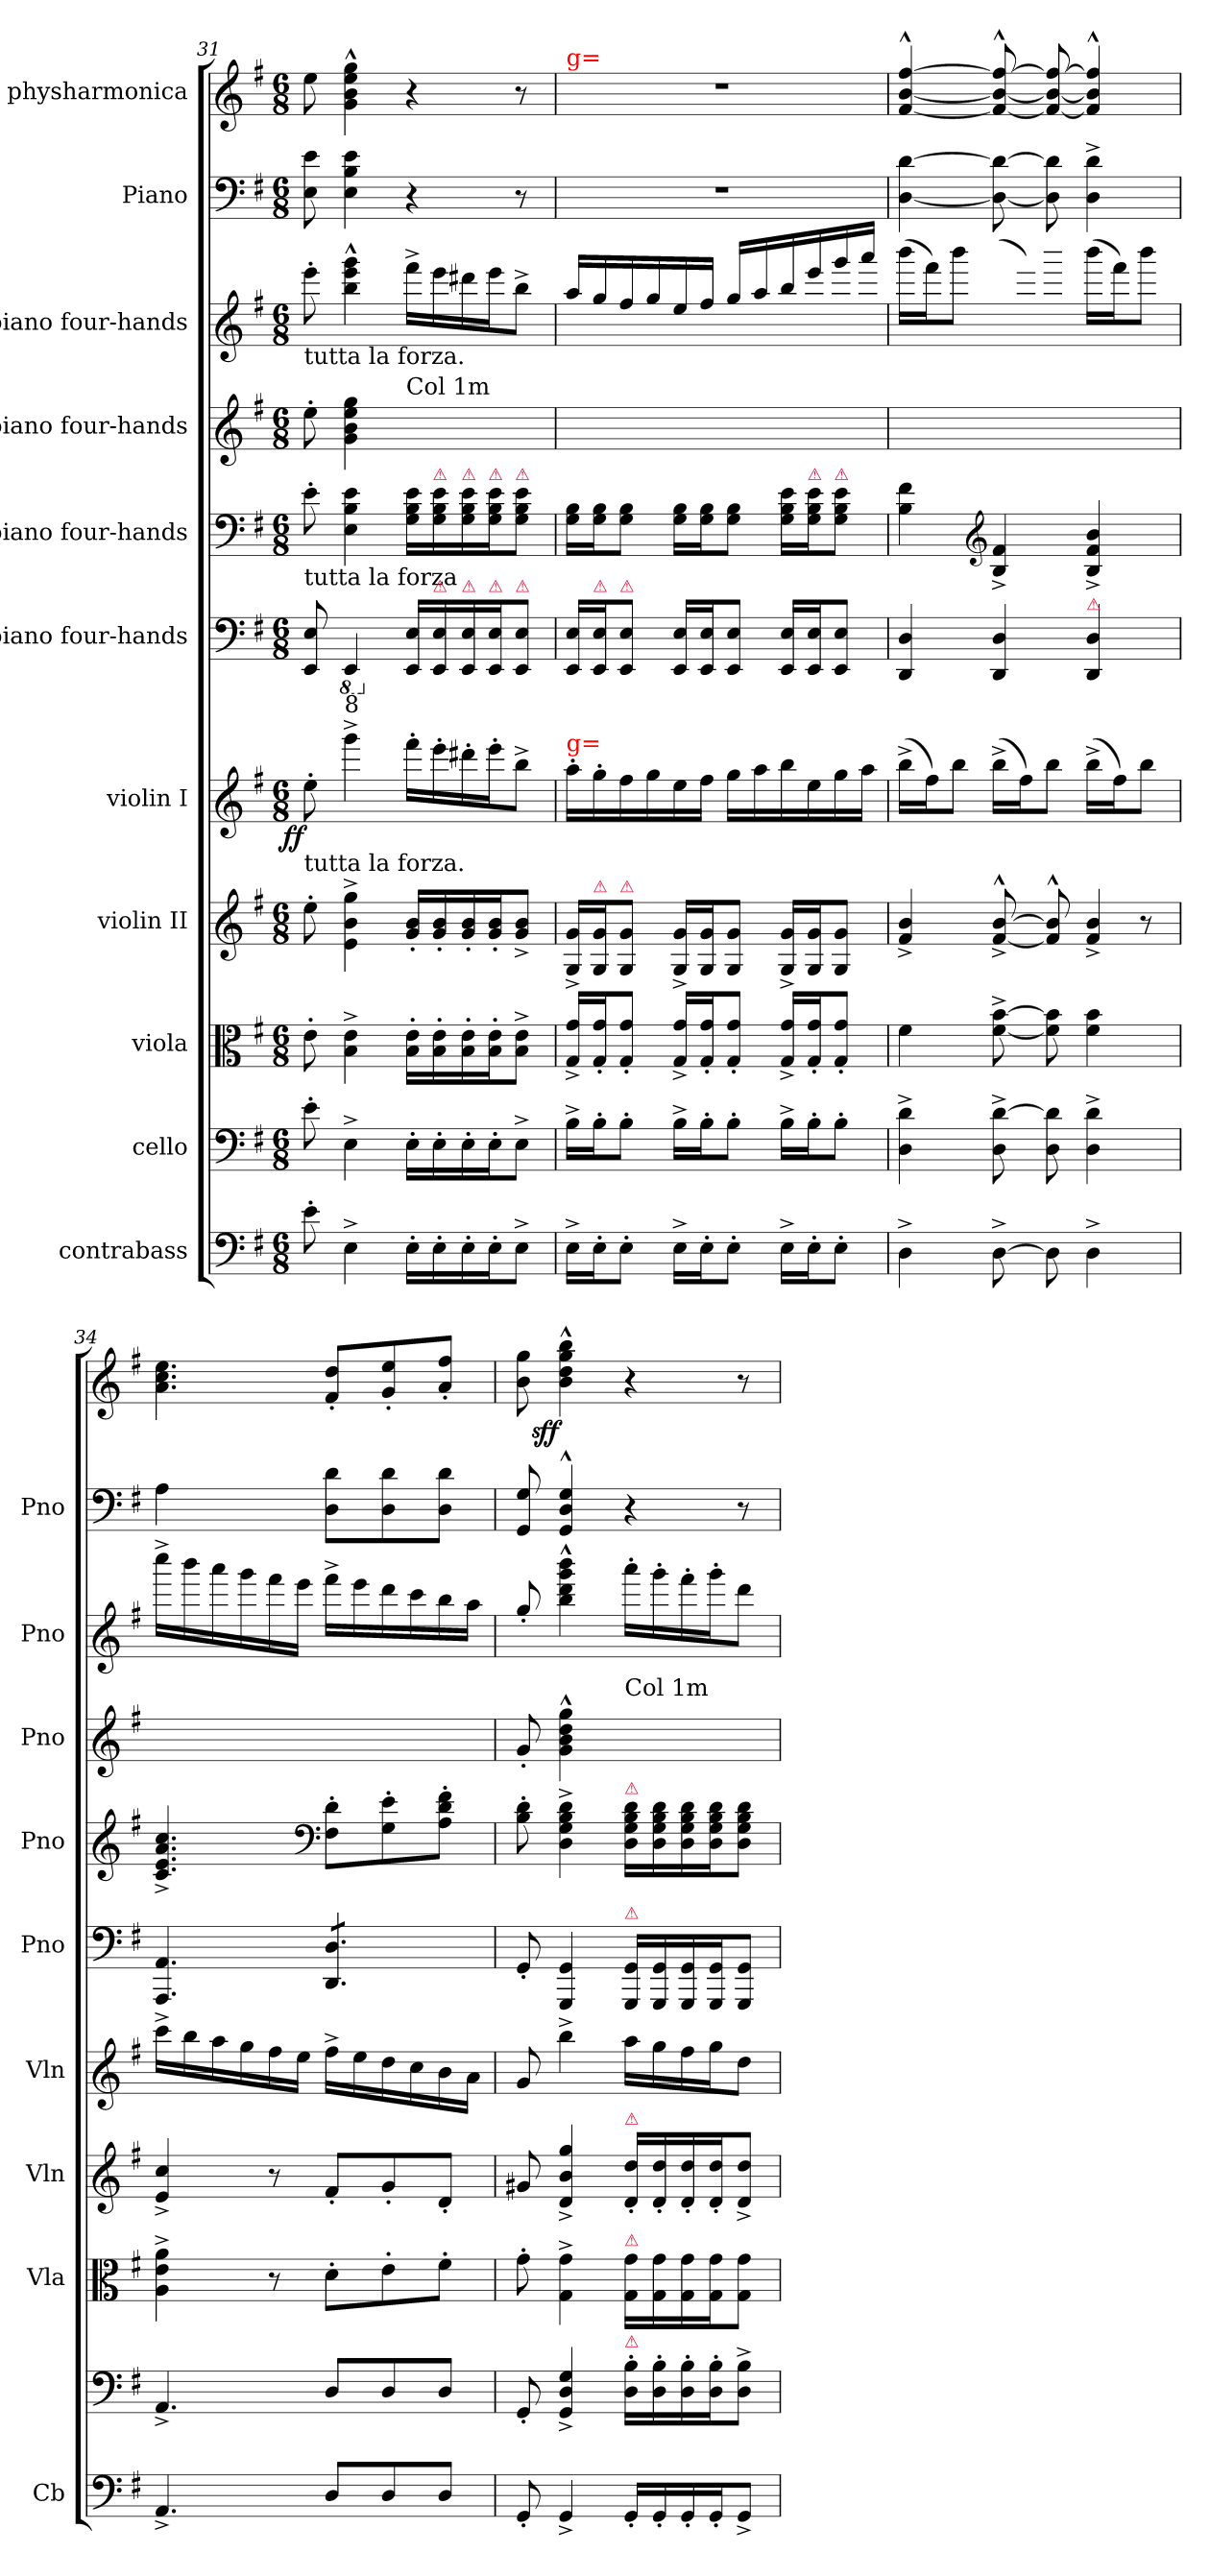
**kern	**kern	**kern	**kern	**kern	**dynam	**kern	**kern	**kern	**kern	**kern	**kern	**dynam
*part11	*part10	*part9	*part8	*part7	*part7	*part6	*part5	*part4	*part3	*part2	*part1	*part1
*staff11	*staff10	*staff9	*staff8	*staff7	*staff7	*staff6	*staff5	*staff4	*staff3	*staff2	*staff1	*staff1
*I"contrabass	*I"cello	*I"viola	*I"violin II	*I"violin I	*	*I"piano four-hands	*I"piano four-hands	*I"piano four-hands	*I"piano four-hands	*I"Piano	*I"physharmonica	*
*I'Cb	*	*I'Vla	*I'Vln	*I'Vln	*	*I'Pno	*I'Pno	*I'Pno	*I'Pno	*I'Pno	*	*
*clefF4	*clefF4	*clefC3	*clefG2	*clefG2	*	*clefF4	*clefF4	*clefG2	*clefG2	*clefF4	*clefG2	*
*k[f#]	*k[f#]	*k[f#]	*k[f#]	*k[f#]	*	*k[f#]	*k[f#]	*k[f#]	*k[f#]	*k[f#]	*k[f#]	*
*M6/8	*M6/8	*M6/8	*M6/8	*M6/8	*	*M6/8	*M6/8	*M6/8	*M6/8	*M6/8	*M6/8	*
=31	=31	=31	=31	=31	=31	=31	=31	=31	=31	=31	=31	=31
!	!	!	!	!	!	!	!	!	!LO:TX:b:t=tutta la forza.	!	!	!
!	!	!	!	!	!	!	!LO:TX:b:t=tutta la forza	!	!	!	!	!
!	!	!	!	!LO:TX:b:t=tutta la forza.	!	!	!	!	!	!	!	!
!	!	!	!	!	!LO:DY:rj	!	!	!	!	!	!	!
8e'\	8e'\	8e'\	8ee'\	8ee'\	ff	8EE/ 8E/	8e'\	8ee'\	8eee'\	8E\ 8e\	8ee\	.
*	*	*	*	*	*	*8ba	*	*	*	*	*	*
!	!	!	!	!	!	!LO:TX:b:t=8	!	!	!	!	!	!
4E^\	4E^\	4B^\ 4e^\	4e^\ 4b^\ 4gg^\	4ggg^\	.	4EEE/	4E\ 4B\ 4e\	4g\ 4b\ 4ee\ 4gg\	4bb^^\ 4eee^^\ 4ggg^^\	4E\ 4B\ 4e\	4g^^>\ 4b^^>\ 4ee^^>\ 4gg^^>\	.
*	*	*	*	*	*	*X8ba	*	*	*	*	*	*
!	!	!	!	!	!	!	!	!LO:TX:a:t=Col 1m	!	!	!	!
16E'\LL	16E'\LL	16B'\ 16e'\LL	16g'/ 16b'/LL	16fff#'\LL	.	16EE/ 16E/LL	16G\ 16B\ 16e\LL	16ff#^\LLyy	16fff#^\LL	4r	4r	.
!	!	!	!	!	!	!	!LO:TX:a:color=crimson:t=⚠	!	!	!	!	!
!	!	!	!	!	!	!LO:TX:a:color=crimson:t=⚠	!	!	!	!	!	!
16E'\	16E'\	16B'\ 16e'\	16g'/ 16b'/	16eee'\	.	16EE/ 16E/	16G\ 16B\ 16e\	16ee\yy	16eee\	.	.	.
!	!	!	!	!	!	!	!LO:TX:a:color=crimson:t=⚠	!	!	!	!	!
!	!	!	!	!	!	!LO:TX:a:color=crimson:t=⚠	!	!	!	!	!	!
16E'\	16E'\	16B'\ 16e'\	16g'/ 16b'/	16ddd#X'\	.	16EE/ 16E/	16G\ 16B\ 16e\	16dd#X\yy	16ddd#X\	.	.	.
!	!	!	!	!	!	!	!LO:TX:a:color=crimson:t=⚠	!	!	!	!	!
!	!	!	!	!	!	!LO:TX:a:color=crimson:t=⚠	!	!	!	!	!	!
16E'\J	16E'\J	16B'\ 16e'\J	16g'/ 16b'/J	16eee'\J	.	16EE/ 16E/J	16G\ 16B\ 16e\J	16ee\Jyy	16eee\J	.	.	.
!	!	!	!	!	!	!	!LO:TX:a:color=crimson:t=⚠	!	!	!	!	!
!	!	!	!	!	!	!LO:TX:a:color=crimson:t=⚠	!	!	!	!	!	!
8E^\J	8E^\J	8B^\ 8e^\J	8g^/ 8b^/J	8bb^\J	.	8EE/ 8E/J	8G\ 8B\ 8e\J	8b^\Jyy	8bb^\J	8r	8r	.
=32	=32	=32	=32	=32	=32	=32	=32	=32	=32	=32	=32	=32
!	!	!	!	!	!	!	!	!	!	!	!LO:TX:a:color=red:t=g=	!
!	!	!	!	!LO:TX:a:color=red:t=g=	!	!	!	!	!	!	!	!
16E^\LL	16B^\LL	16G^/ 16g^/LL	16G^/ 16g^/LL	16aa'\LL	.	16EE/ 16E/LL	16G\ 16B\LL	16a/LLyy	16aa/LL	2.r	2.r	.
!	!	!	!	!	!	!LO:TX:a:color=crimson:t=⚠	!	!	!	!	!	!
!	!	!	!LO:TX:a:color=crimson:t=⚠	!	!	!	!	!	!	!	!	!
16E'\J	16B'\J	16G'/ 16g'/J	16G/ 16g/J	16gg'\	.	16EE/ 16E/J	16G\ 16B\J	16g/yy	16gg/	.	.	.
!	!	!	!	!	!	!LO:TX:a:color=crimson:t=⚠	!	!	!	!	!	!
!	!	!	!LO:TX:a:color=crimson:t=⚠	!	!	!	!	!	!	!	!	!
8E'\J	8B'\J	8G'/ 8g'/J	8G/ 8g/J	16ff#\	.	8EE/ 8E/J	8G\ 8B\J	16f#/yy	16ff#/	.	.	.
.	.	.	.	16gg\	.	.	.	16g/yy	16gg/	.	.	.
16E^\LL	16B^\LL	16G^/ 16g^/LL	16G^/ 16g^/LL	16ee\	.	16EE/ 16E/LL	16G\ 16B\LL	16e/yy	16ee/	.	.	.
16E'\J	16B'\J	16G'/ 16g'/J	16G/ 16g/J	16ff#\JJ	.	16EE/ 16E/J	16G\ 16B\J	16f#/JJyy	16ff#/JJ	.	.	.
8E'\J	8B'\J	8G'/ 8g'/J	8G/ 8g/J	16gg\LL	.	8EE/ 8E/J	8G\ 8B\J	16g/LLyy	16gg/LL	.	.	.
.	.	.	.	16aa\	.	.	.	16a/yy	16aa/	.	.	.
16E^\LL	16B^\LL	16G^/ 16g^/LL	16G^/ 16g^/LL	16bb\	.	16EE/ 16E/LL	16G\ 16B\ 16e\LL	16b/yy	16bb/	.	.	.
!	!	!	!	!	!	!	!LO:TX:a:color=crimson:t=⚠	!	!	!	!	!
16E'\J	16B'\J	16G'/ 16g'/J	16G/ 16g/J	16ee\	.	16EE/ 16E/J	16G\ 16B\ 16e\J	16ee/yy	16eee/	.	.	.
!	!	!	!	!	!	!	!LO:TX:a:color=crimson:t=⚠	!	!	!	!	!
8E'\J	8B'\J	8G'/ 8g'/J	8G/ 8g/J	16gg\	.	8EE/ 8E/J	8G\ 8B\ 8e\J	16gg/yy	16ggg/	.	.	.
.	.	.	.	16aa\JJ	.	.	.	16aa/JJyy	16aaa/JJ	.	.	.
=33	=33	=33	=33	=33	=33	=33	=33	=33	=33	=33	=33	=33
4D^\	4D^\ 4d^\	4f#\	4f#^/ 4b^/	(16bb^\LL	.	4DD/ 4D/	4B\ 4f#\	(16bb\LLyy	(16bbb\LL	[>4D\ [>4d\	[<4f#^^>/ [>4b^^>/ [>4ff#^^>/	.
.	.	.	.	16ff#\J)	.	.	.	16ff#\Jyy)	16fff#\J)	.	.	.
.	.	.	.	8bb\J	.	.	.	8bb\Jyy	8bbb\J	.	.	.
*	*	*	*	*	*	*	*clefG2	*	*	*	*	*
[8D^\	8D^\ [8d^\	[8f#^\ [8b^\	[8f#^^>^</ [8b^^>^</	(16bb^\LL	.	4DD/ 4D/	4B^/ 4f#^/ 4byy^/	(16bb\LLyy	(16bbb\LLyy	8D_\ 8d_\	8f#_<^^>/ 8b_>^^>/ 8ff#_>^^>/	.
.	.	.	.	16ff#\J)	.	.	.	16ff#\Jyy)	16fff#\J)	.	.	.
8D\]	8D\ 8d]\	8f#]\ 8b]\	8f#]^^>/ 8b]^^>/	8bb\J	.	.	.	8bb\Jyy	8bbb\J	8D]\ 8d]\	8f#_/ 8b_/ 8ff#_/	.
!	!	!	!	!	!	!LO:TX:a:color=crimson:t=⚠	!	!	!	!	!	!
!	!	!	!LO:N:vis=4	!	!	!	!	!	!	!	!	!
4D^\	4D^\ 4d^\	4f#\ 4b\	8f#^</ 8b^</	(16bb^\LL	.	4DD/ 4D/	4B^/ 4f#^/ 4b^/	(16bb\LLyy	(16bbb\LL	4D^>\ 4d^>\	4f#]^^>/ 4b]^^>/ 4ff#]^^>/	.
.	.	.	.	16ff#\J)	.	.	.	16ff#\Jyy)	16fff#\J)	.	.	.
.	.	.	8r	8bb\J	.	.	.	8bb\Jyy	8bbb\J	.	.	.
=34	=34	=34	=34	=34	=34	=34	=34	=34	=34	=34	=34	=34
!	!	!	!	!	!	!	!	!	!	!LO:N:vis=4	!	!
4.AA^/	4.AA^/	4A^\ 4e^\ 4a^\	4e^/ 4cc^/	16ccc^\LL	.	4.AAA/ 4.AA/	4.c^/ 4.e^/ 4.a^/ 4.cc^/	16ccc^\LLyy	16cccc^\LL	4.A\	4.a\ 4.cc\ 4.ee\	.
.	.	.	.	16bb\	.	.	.	16bb\yy	16bbb\	.	.	.
.	.	.	.	16aa\	.	.	.	16aa\yy	16aaa\	.	.	.
.	.	.	.	16gg\	.	.	.	16gg\yy	16ggg\	.	.	.
.	.	8r	8r	16ff#\	.	.	.	16ff#\yy	16fff#\	.	.	.
.	.	.	.	16ee\JJ	.	.	.	16ee\JJyy	16eee\JJ	.	.	.
*	*	*	*	*	*	*	*clefF4	*	*	*	*	*
*	*	*	*	*	*	*tremolo	*	*	*	*	*	*
8D/L	8D/L	8d'\L	8f#'/L	16ff#^\LL	.	8DD/ 8D/L	8F#'\ 8d'\L	16ff#^\LLyy	16fff#^\LL	8D\ 8d\L	8f#'/ 8dd'/L	.
.	.	.	.	16ee\	.	.	.	16ee\yy	16eee\	.	.	.
8D/	8D/	8e'\	8g'/	16dd\	.	8DD/ 8D/	8G'\ 8e'\	16dd\yy	16ddd\	8D\ 8d\	8g'/ 8ee'/	.
.	.	.	.	16cc\	.	.	.	16cc\yy	16ccc\	.	.	.
8D/J	8D/J	8f#'\J	8d'/J	16b\	.	8DD/ 8D/J	8A'\ 8d'\ 8f#'\J	16b\yy	16bb\	8D\ 8d\J	8a'/ 8ff#'/J	.
*	*	*	*	*	*	*Xtremolo	*	*	*	*	*	*
.	.	.	.	16a\JJ	.	.	.	16a\JJyy	16aa\JJ	.	.	.
=35	=35	=35	=35	=35	=35	=35	=35	=35	=35	=35	=35	=35
8GG'/	8GG'/	8g'\	8g#X/	8g/	.	8GG'/	8B'\ 8d'\	8g'/	8gg'/	8GG/ 8G/	8b\ 8gg\	.
!	!	!	!	!	!	!	!	!	!	!	!	!LO:DY:rj
4GG^/	4GG^/ 4D^/ 4G^/	4G^\ 4g^\	4d^/ 4b^/ 4gg^/	4bb^>\	.	4GGG/ 4GG/	4D^\ 4G^\ 4B^\ 4d^\	4g^^\ 4b^^\ 4dd^^\ 4gg^^\	4bb^^>\ 4ddd^^>\ 4ggg^^>\ 4bbb^^>\	4GG^^>/ 4D^^>/ 4G^^>/	4b^^\ 4dd^^\ 4gg^^\ 4bb^^\	sff
!	!	!	!	!	!	!	!	!LO:TX:a:t=Col 1m	!	!	!	!
!	!	!	!	!	!	!	!LO:TX:a:color=crimson:t=⚠	!	!	!	!	!
!	!	!	!	!	!	!LO:TX:a:color=crimson:t=⚠	!	!	!	!	!	!
!	!	!	!LO:TX:a:color=crimson:t=⚠	!	!	!	!	!	!	!	!	!
!	!	!LO:TX:a:color=crimson:t=⚠	!	!	!	!	!	!	!	!	!	!
!	!LO:TX:a:color=crimson:t=⚠	!	!	!	!	!	!	!	!	!	!	!
16GG'/LL	16D'\ 16B'\LL	16G\ 16g\LL	16d'/ 16dd'/LL	16aa\LL	.	16GGG/ 16GG/LL	16D\ 16G\ 16B\ 16d\LL	16aa'\LLyy	16aaa'\LL	4r	4r	.
16GG'/	16D'\ 16B'\	16G\ 16g\	16d'/ 16dd'/	16gg\	.	16GGG/ 16GG/	16D\ 16G\ 16B\ 16d\	16gg'\yy	16ggg'\	.	.	.
16GG'/	16D'\ 16B'\	16G\ 16g\	16d'/ 16dd'/	16ff#\	.	16GGG/ 16GG/	16D\ 16G\ 16B\ 16d\	16ff#'\yy	16fff#'\	.	.	.
16GG'/J	16D'\ 16B'\J	16G\ 16g\J	16d'/ 16dd'/J	16gg\J	.	16GGG/ 16GG/J	16D\ 16G\ 16B\ 16d\J	16gg'\Jyy	16ggg'\J	.	.	.
8GG^/J	8D^\ 8B^\J	8G\ 8g\J	8d^/ 8dd^/J	8dd\J	.	8GGG/ 8GG/J	8D\ 8G\ 8B\ 8d\J	8dd\Jyy	8ddd\J	8r	8r	.
=	=	=	=	=	=	=	=	=	=	=	=	=
*-	*-	*-	*-	*-	*-	*-	*-	*-	*-	*-	*-	*-
